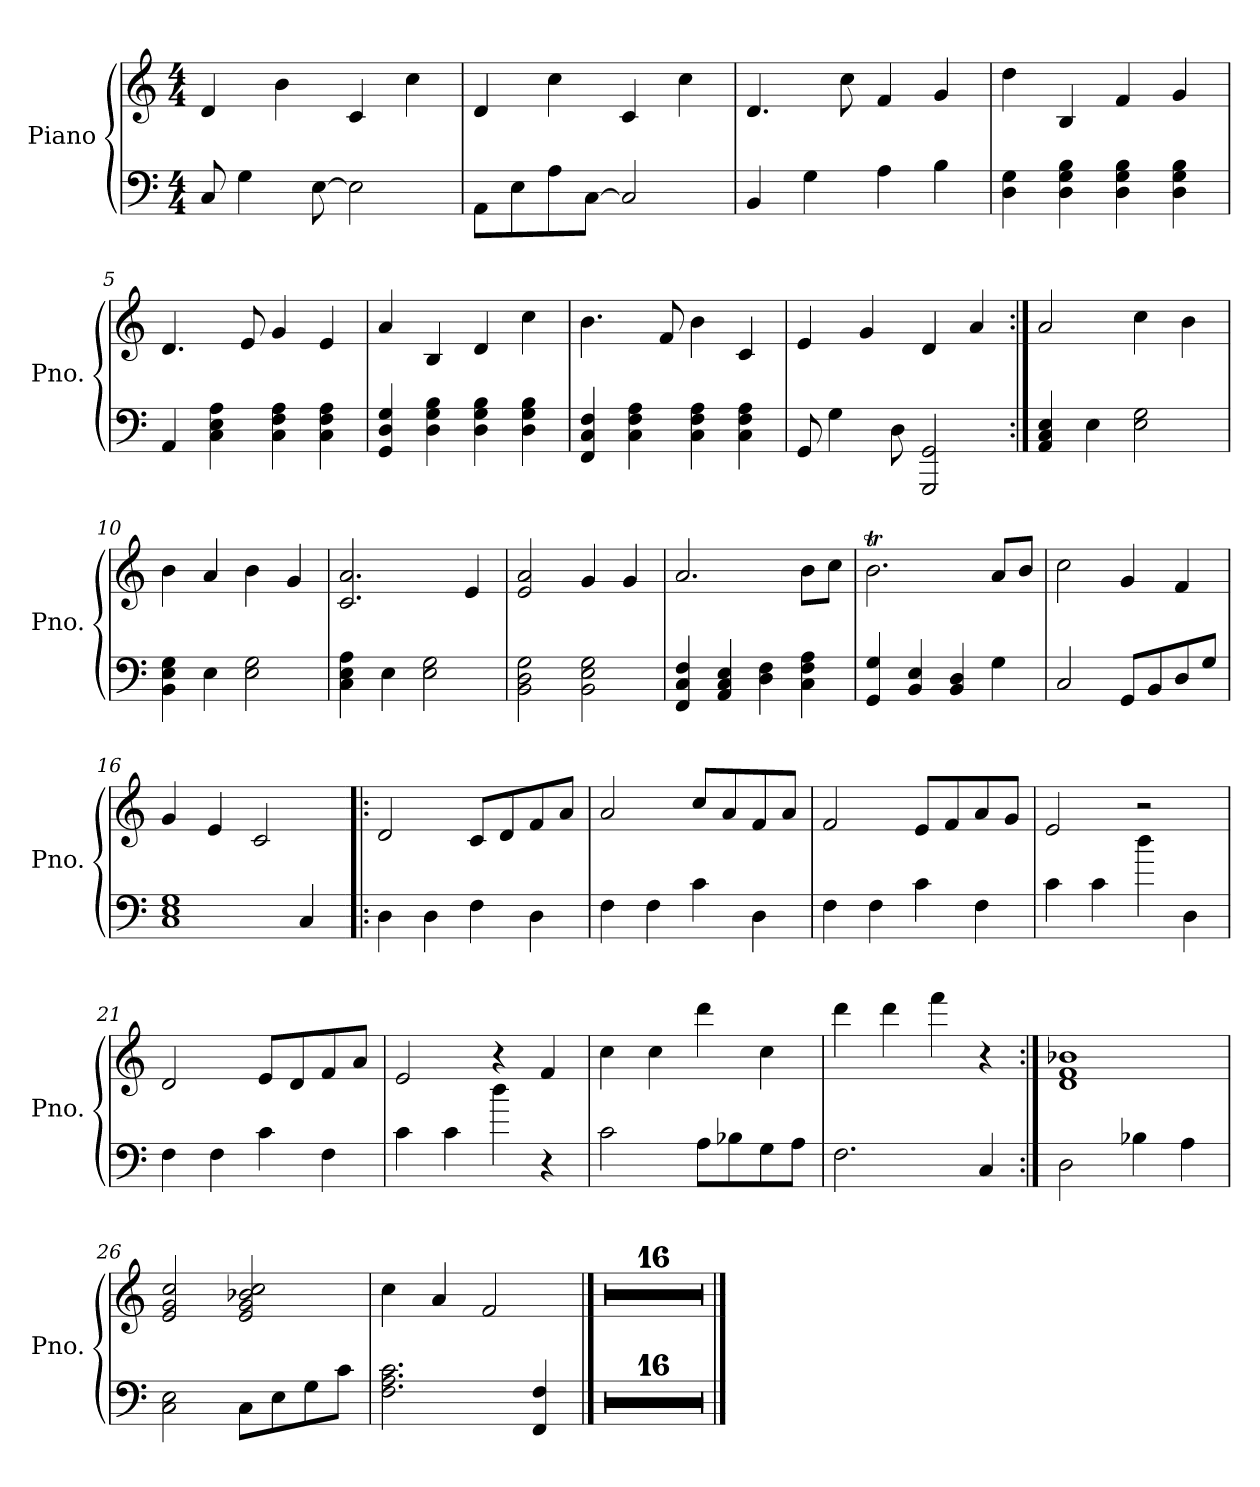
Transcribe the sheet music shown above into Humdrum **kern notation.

**kern	**kern
*part1	*part1
*staff2	*staff1
*I"Piano	*
*I'Pno.	*
*clefF4	*clefG2
*k[]	*k[]
*M4/4	*M4/4
*MM90	*MM90
=1	=1
8C/	4d/
4G\	.
.	4b\
[8E\	.
2E\]	4c/
.	4cc\
=2	=2
8AA\L	4d/
8E\	.
8A\	4cc\
[8C\J	.
2C/]	4c/
.	4cc\
=3	=3
4BB/	4.d/
4G\	.
.	8cc\
4A\	4f/
4B\	4g/
=4	=4
4D\ 4G\	4dd\
4D\ 4G\ 4B\	4B/
4D\ 4G\ 4B\	4f/
4D\ 4G\ 4B\	4g/
=5	=5
4AA/	4.d/
4C\ 4E\ 4A\	.
.	8e/
4C\ 4F\ 4A\	4g/
4C\ 4F\ 4A\	4e/
=6	=6
4GG/ 4D/ 4G/	4a/
4D\ 4G\ 4B\	4B/
4D\ 4G\ 4B\	4d/
4D\ 4G\ 4B\	4cc\
=7	=7
4FF/ 4C/ 4F/	4.b\
4C\ 4F\ 4A\	.
.	8f/
4C\ 4F\ 4A\	4b\
4C\ 4F\ 4A\	4c/
!!LO:LB:g=z
=8	=8
8GG/	4e/
4G\	.
.	4g/
8D\	.
2GGG/ 2GG/	4d/
.	4a/
=9:|!	=9:|!
4AA/ 4C/ 4E/	2a/
4E\	.
2E\ 2G\	4cc\
.	4b\
=10	=10
4BB\ 4E\ 4G\	4b\
4E\	4a/
2E\ 2G\	4b\
.	4g/
=11	=11
4C\ 4E\ 4A\	2.c/ 2.a/
4E\	.
2E\ 2G\	.
.	4e/
=12	=12
2BB\ 2D\ 2G\	2e/ 2a/
2BB\ 2E\ 2G\	4g/
.	4g/
=13	=13
4FF/ 4C/ 4F/	2.a/
4AA/ 4C/ 4E/	.
4D\ 4F\	.
4C\ 4F\ 4A\	8b\L
.	8cc\J
=14	=14
4GG/ 4G/	2.bt\
4BB/ 4E/	.
4BB/ 4D/	.
4G\	8a/L
.	8b/J
=15	=15
2C/	2cc\
8GG/L	4g/
8BB/	.
8D/	4f/
8G/J	.
!!LO:LB:g=z
=16	=16
*^	*
1C 1E 1G	2.ryy	4g/
.	.	4e/
.	.	2c/
.	4C/	.
*v	*v	*
=17!|:	=17!|:
4D\	2d/
4D\	.
4F\	8c/L
.	8d/
4D\	8f/
.	8a/J
=18	=18
4F\	2a/
4F\	.
4c\	8cc/L
.	8a/
4D\	8f/
.	8a/J
=19	=19
4F\	2f/
4F\	.
4c\	8e/L
.	8f/
4F\	8a/
.	8g/J
=20	=20
4c\	2e/
4c\	.
4dd\	2r
4D\	.
=21	=21
4F\	2d/
4F\	.
4c\	8e/L
.	8d/
4F\	8f/
.	8a/J
=22	=22
4c\	2e/
4c\	.
4dd\	4r
4r	4f/
!!LO:LB:g=z
=23	=23
2c\	4cc\
.	4cc\
8A\L	4ddd\
8B-X\	.
8G\	4cc\
8A\J	.
=24	=24
2.F\	4ddd\
.	4ddd\
.	4fff\
4C/	4r
=25:|!	=25:|!
2D\	1d 1f 1b-X
4B-X\	.
4A\	.
=26	=26
2C\ 2E\	2e/ 2g/ 2cc/
8C\L	2e/ 2g/ 2b-X/ 2cc/
8E\	.
8G\	.
8c\J	.
=27	=27
2.F\ 2.A\ 2.c\	4cc\
.	4a/
.	2f/
4FF/ 4F/	.
==28	==28
1ryy	1ryy
=29	=29
1ryy	1ryy
=30	=30
1ryy	1ryy
=31	=31
1ryy	1ryy
=32	=32
1ryy	1ryy
=33	=33
1ryy	1ryy
!!LO:LB:g=z
=34	=34
1ryy	1ryy
=35	=35
1ryy	1ryy
=36	=36
1ryy	1ryy
=37	=37
1ryy	1ryy
=38	=38
1ryy	1ryy
=39	=39
1ryy	1ryy
=40	=40
1ryy	1ryy
=41	=41
1ryy	1ryy
=42	=42
1ryy	1ryy
=43	=43
1ryy	1ryy
==	==
*-	*-
